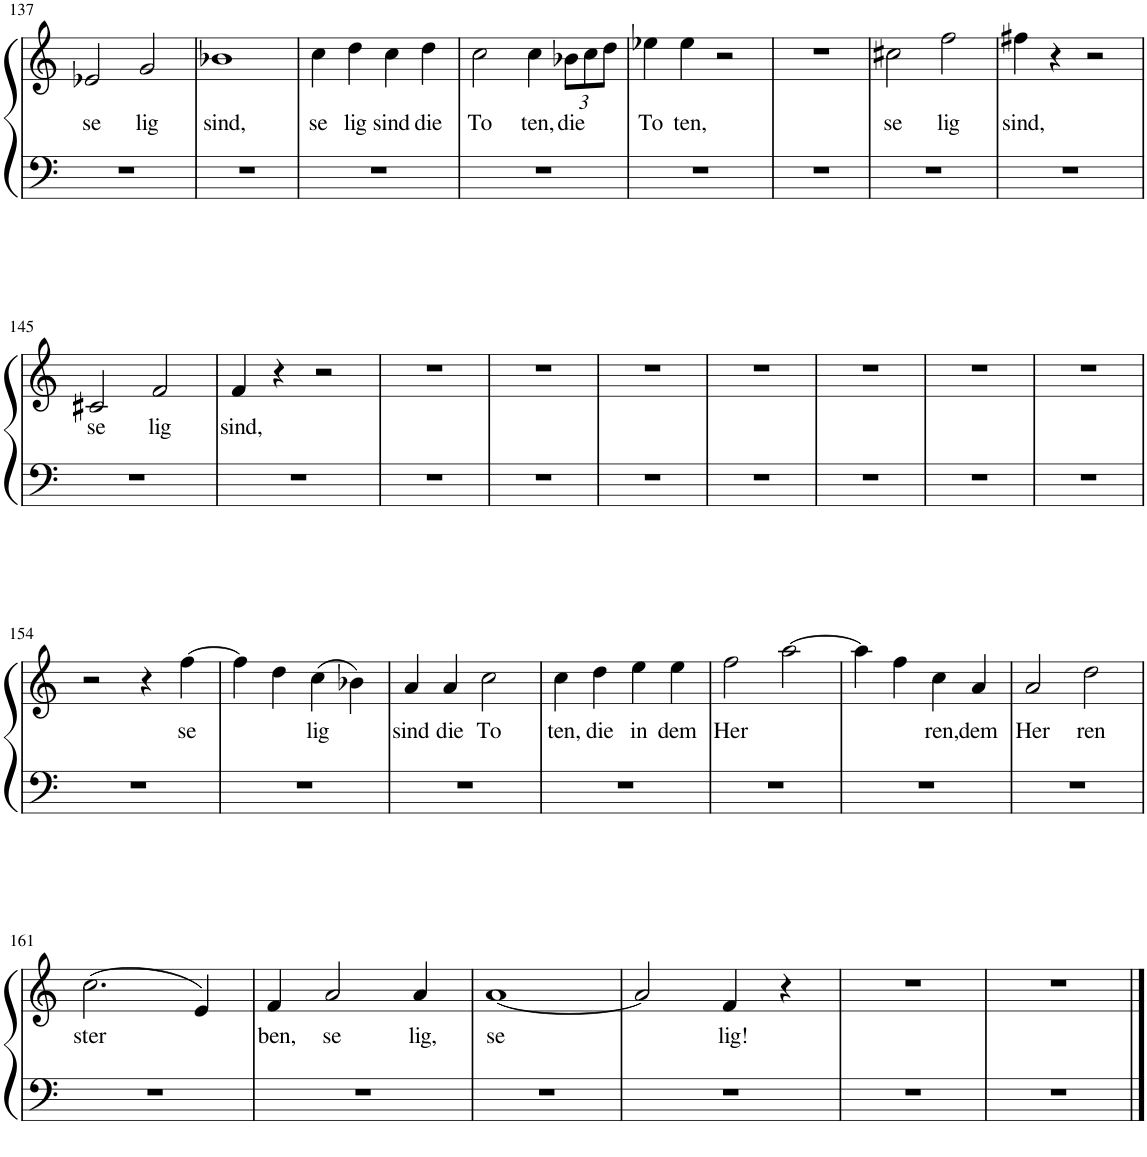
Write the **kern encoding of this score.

**kern	**kern	**text
*part1	*part1	*part1
*staff2	*staff1	*staff1
*I"Piano	*	*
*I'Pno.	*	*
!!LO:PB:g=z
*clefF4	*clefG2	*
*k[]	*k[]	*
*M4/4	*M4/4	*
=137	=137	=137
!	!	!LO:LY:b
1r	2e-X/	se
!	!	!LO:LY:b
.	2g/	lig
=138	=138	=138
!	!	!LO:LY:b
1r	1b-X	sind,
=139	=139	=139
!	!	!LO:LY:b
1r	4cc\	se
!	!	!LO:LY:b
.	4dd\	lig
!	!	!LO:LY:b
.	4cc\	sind
!	!	!LO:LY:b
.	4dd\	die
=140	=140	=140
!	!	!LO:LY:b
1r	2cc\	To
!	!	!LO:LY:b
.	4cc\	ten,
*	*Xbrackettup	*
!	!	!LO:LY:b
.	12b-X\L	die
.	12cc\	.
.	12dd\J	.
=141	=141	=141
!	!	!LO:LY:b
1r	4ee-X\	To
!	!	!LO:LY:b
.	4ee-\	ten,
.	2r	.
=142	=142	=142
1r	1r	.
=143	=143	=143
!	!	!LO:LY:b
1r	2cc#X\	se
!	!	!LO:LY:b
.	2ff\	lig
=144	=144	=144
!	!	!LO:LY:b
1r	4ff#X\	sind,
.	4r	.
.	2r	.
!!LO:LB:g=z
=145	=145	=145
!	!	!LO:LY:b
1r	2c#X/	se
!	!	!LO:LY:b
.	2f/	lig
=146	=146	=146
!	!	!LO:LY:b
1r	4f/	sind,
.	4r	.
.	2r	.
=147	=147	=147
1r	1r	.
=148	=148	=148
1r	1r	.
=149	=149	=149
1r	1r	.
=150	=150	=150
1r	1r	.
=151	=151	=151
1r	1r	.
=152	=152	=152
1r	1r	.
=153	=153	=153
1r	1r	.
!!LO:LB:g=z
=154	=154	=154
1r	2r	.
.	4r	.
!	!	!LO:LY:b
.	[4ff\	se
=155	=155	=155
1r	4ff\]	.
.	4dd\	.
!	!	!LO:LY:b
.	(4cc\	lig
.	4b-X\)	.
=156	=156	=156
!	!	!LO:LY:b
1r	4a/	sind
!	!	!LO:LY:b
.	4a/	die
!	!	!LO:LY:b
.	2cc\	To
=157	=157	=157
!	!	!LO:LY:b
1r	4cc\	ten,
!	!	!LO:LY:b
.	4dd\	die
!	!	!LO:LY:b
.	4ee\	in
!	!	!LO:LY:b
.	4ee\	dem
=158	=158	=158
!	!	!LO:LY:b
1r	2ff\	Her
.	[2aa\	.
=159	=159	=159
1r	4aa\]	.
.	4ff\	.
!	!	!LO:LY:b
.	4cc\	ren,
!	!	!LO:LY:b
.	4a/	dem
=160	=160	=160
!	!	!LO:LY:b
1r	2a/	Her
!	!	!LO:LY:b
.	2dd\	ren
!!LO:LB:g=z
=161	=161	=161
!	!	!LO:LY:b
1r	(2.cc\	ster
.	4e/)	.
=162	=162	=162
!	!	!LO:LY:b
1r	4f/	ben,
!	!	!LO:LY:b
.	2a/	se
!	!	!LO:LY:b
.	4a/	lig,
=163	=163	=163
!	!	!LO:LY:b
1r	[1a	se
=164	=164	=164
1r	2a/]	.
!	!	!LO:LY:b
.	4f/	lig!
.	4r	.
=165	=165	=165
1r	1r	.
=166	=166	=166
1r	1r	.
==	==	==
*-	*-	*-
